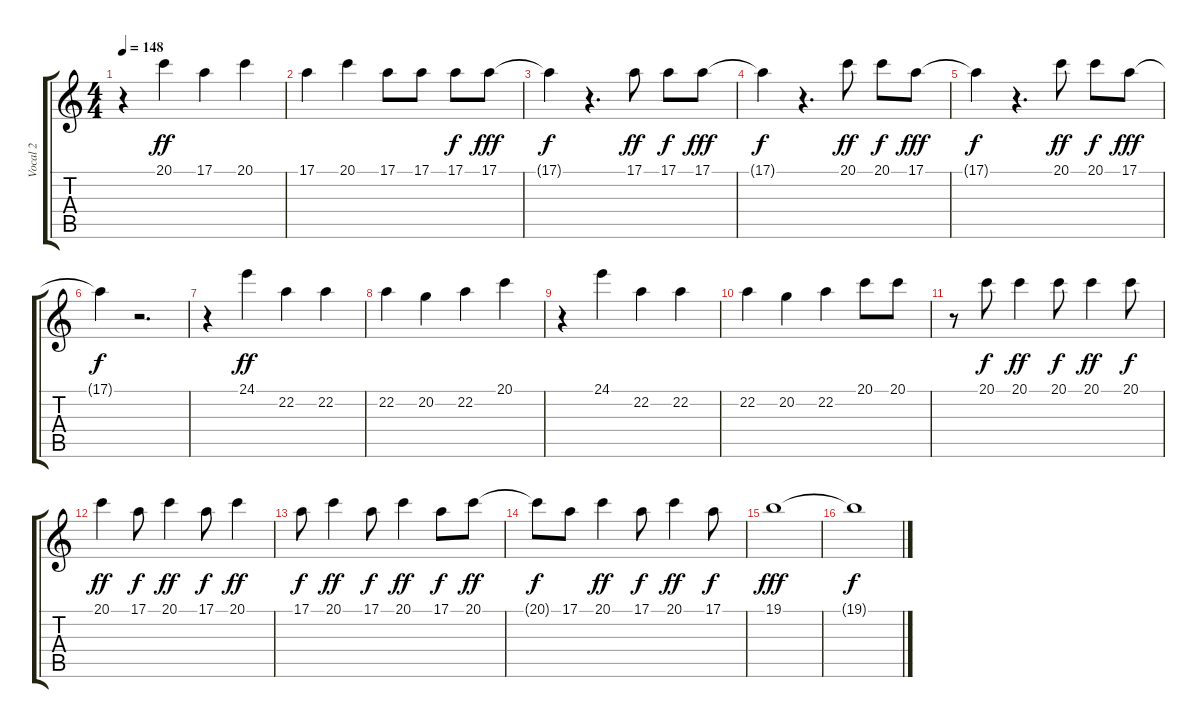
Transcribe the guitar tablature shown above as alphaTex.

\track ("Vocal 2" "Vocal 2") {instrument piccolo}
\staff {score tabs}
\tuning (E4 B3 G3 D3 A2 E2) {hide}
\ts (4 4)
\tempo 148
\clef g2
\ks c
r.4{dy fff} 20.1.4{dy ff} 17.1.4 20.1.4 |
17.1.4 20.1.4 17.1.8 17.1.8 17.1.8{dy f} 17.1.8{dy fff} |
17.1{t}.4{dy f} r.4{d} 17.1.8{dy ff} 17.1.8{dy f} 17.1.8{dy fff} |
17.1{t}.4{dy f} r.4{d} 20.1.8{dy ff} 20.1.8{dy f} 17.1.8{dy fff} |
17.1{t}.4{dy f} r.4{d} 20.1.8{dy ff} 20.1.8{dy f} 17.1.8{dy fff} |
17.1{t}.4{dy f} r.2{d} |
r.4 24.1.4{dy ff} 22.2.4 22.2.4 |
22.2.4 20.2.4 22.2.4 20.1.4 |
r.4 24.1.4 22.2.4 22.2.4 |
22.2.4 20.2.4 22.2.4 20.1.8 20.1.8 |
r.8 20.1.8{dy f} 20.1.4{dy ff} 20.1.8{dy f} 20.1.4{dy ff} 20.1.8{dy f} |
20.1.4{dy ff} 17.1.8{dy f} 20.1.4{dy ff} 17.1.8{dy f} 20.1.4{dy ff} |
17.1.8{dy f} 20.1.4{dy ff} 17.1.8{dy f} 20.1.4{dy ff} 17.1.8{dy f} 20.1.8{dy ff} |
20.1{t}.8{dy f} 17.1.8 20.1.4{dy ff} 17.1.8{dy f} 20.1.4{dy ff} 17.1.8{dy f} |
19.1.1{dy fff} |
19.1{t}.1{dy f}
